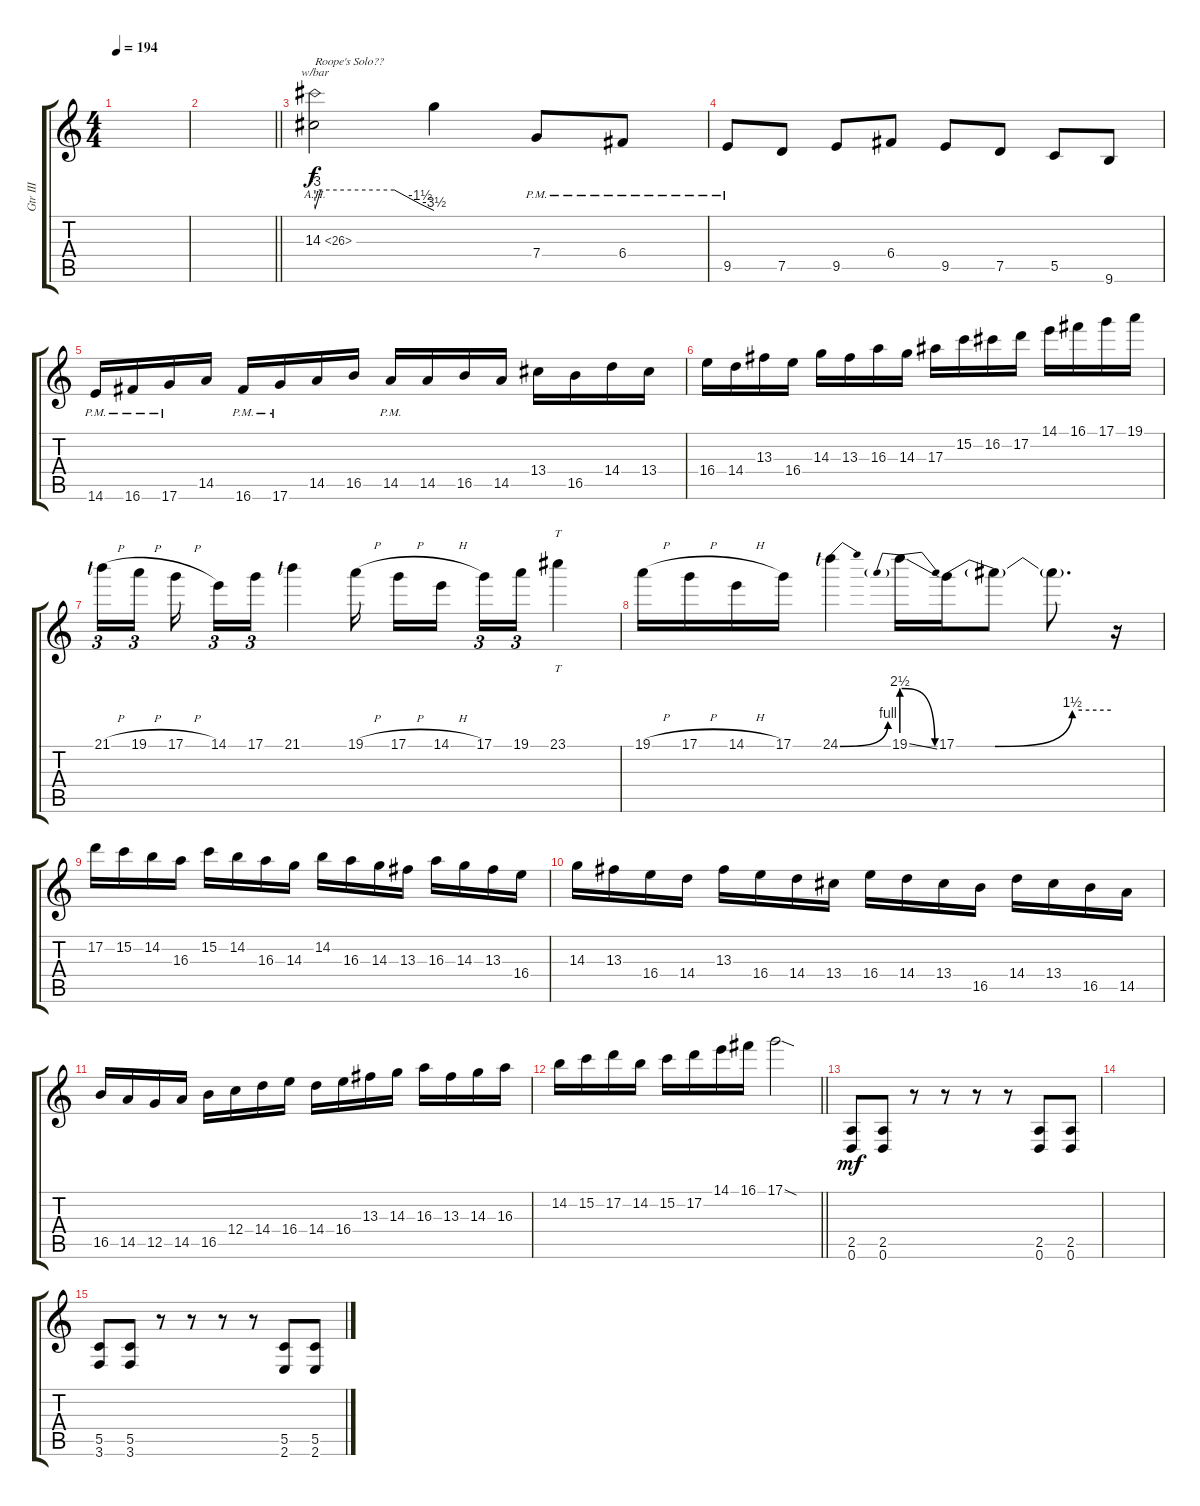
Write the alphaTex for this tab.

\track ("Gtr III" "Gtr III") {instrument overdrivenguitar}
\staff {score tabs}
\tuning (D4 A3 F3 C3 G2 D2) {hide}
\ts (4 4)
\tempo 194
\clef g2
\ks c
|
\barLineRight lightlight
|
14.3{ah 12}.2{tbe (custom default 0 -12 3 0 40 0 53 -6 60 -14) txt "Roope's Solo??" volume 16 balance 8} 14.3{t}.4 7.4{pm}.8 6.4{pm}.8 |
9.5{pm}.8 7.5.8 9.5.8 6.4.8 9.5.8 7.5.8 5.5.8 9.6.8 |
14.6{pm}.16 16.6{pm}.16 17.6{pm}.16 14.5.16 16.6{pm}.16 17.6{pm}.16 14.5.16 16.5.16 14.5{pm}.16 14.5.16 16.5.16 14.5.16 13.4.16 16.5.16 14.4.16 13.4.16 |
16.4.16 14.4.16 13.3.16 16.4.16 14.3.16 13.3.16 16.3.16 14.3.16 17.3.16 15.2.16 16.2.16 17.2.16 14.1.16 16.1.16 17.1.16 19.1.16 |
21.1{h lf 1}.16{tu (3 2)} 19.1{h}.16{tu (3 2)} 17.1{h}.16 14.1.16{tu (3 2)} 17.1.16{tu (3 2)} 21.1{lf 1}.4 19.1{h}.16 17.1{h}.16 14.1{h}.16 17.1.16{tu (3 2)} 19.1.16{tu (3 2)} 23.1.4{tt} |
19.1{h}.16 17.1{h}.16 14.1{h}.16 17.1.16 24.1{be (bend 0 0 60 4) lf 1}.4 19.1{be (prebendrelease 0 10 60 0) ss}.16 17.1{be (custom 0 0 15 0 45 6 60 6)}.16 17.1{t}.8 17.1{t}.8{d} r.16 |
17.2.16 15.2.16 14.2.16 16.3.16 15.2.16 14.2.16 16.3.16 14.3.16 14.2.16 16.3.16 14.3.16 13.3.16 16.3.16 14.3.16 13.3.16 16.4.16 |
14.3.16 13.3.16 16.4.16 14.4.16 13.3.16 16.4.16 14.4.16 13.4.16 16.4.16 14.4.16 13.4.16 16.5.16 14.4.16 13.4.16 16.5.16 14.5.16 |
16.5.16{balance 4} 14.5.16 12.5.16 14.5.16 16.5.16 12.4.16 14.4.16 16.4.16 14.4.16 16.4.16 13.3.16 14.3.16 16.3.16 13.3.16 14.3.16 16.3.16 |
\barLineRight lightlight
14.2.16 15.2.16 17.2.16 14.2.16 15.2.16 17.2.16 14.1.16 16.1.16 17.1{sod}.2 |
(2.5 0.6).8{dy mf volume 9 balance 8} (2.5 0.6).8 r.8 r.8 r.8 r.8 (2.5 0.6).8 (2.5 0.6).8 |
|
(5.5 3.6).8 (5.5 3.6).8 r.8 r.8 r.8 r.8 (5.5 2.6).8 (5.5 2.6).8
